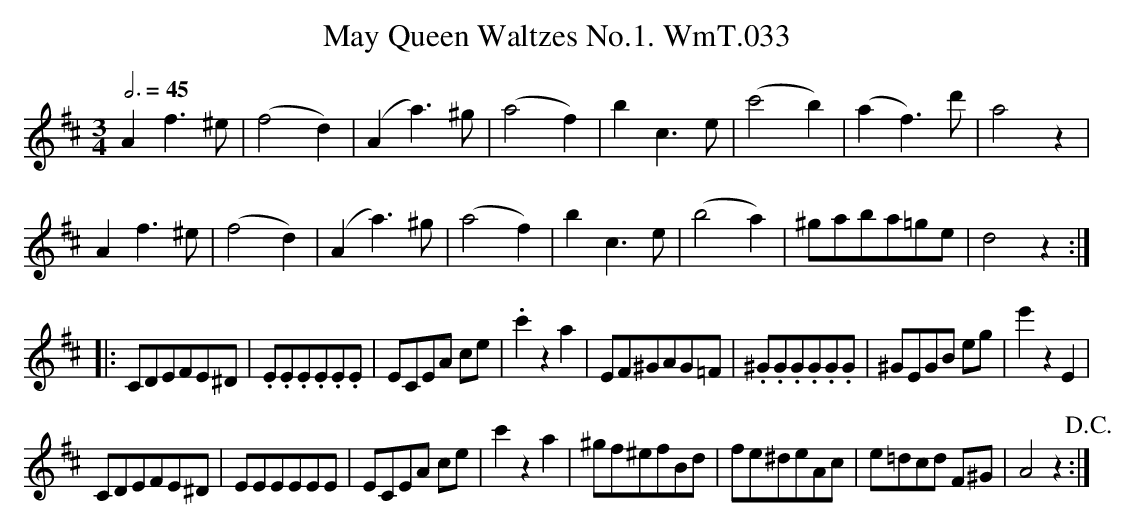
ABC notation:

X:1
T:May Queen Waltzes No.1. WmT.033
M:3/4
L:1/8
Q:3/4=45
K:D
A2f3^e|(f4d2)|(A2a3) ^g|(a4 f2)|b2c3 e|(c'4b2)|(a2f3) d'|a4z2|
A2f3^e|(f4d2)|(A2a3) ^g|(a4 f2)|b2c3 e|(b4a2)|^gaba=ge|d4 z2:|
|:CDEFE^D|.E.E.E.E.E.E|ECEA ce|.c'2z2a2|EF^GAG=F|.^G.G.G.G.G.G|^GEGB eg|e'2 z2 E2|
CDEFE^D|EEEEEE|ECEA ce|c'2z2a2|^gf^efBd|fe^deAc|e=dcd F^G|A4 z2!D.C.!:|
